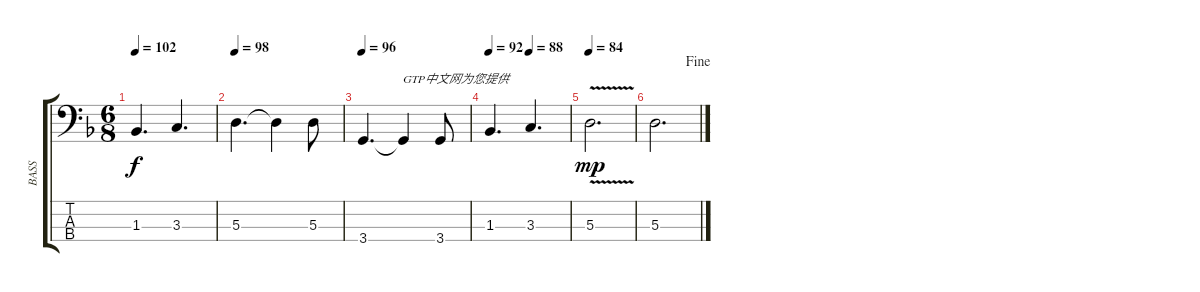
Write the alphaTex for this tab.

\track ("BASS" "BASS") {instrument electricbassfinger}
\staff {score tabs}
\tuning (G2 D2 A1 E1) {hide}
\ts (6 8)
\tempo 102
\clef f4
\ks f
1.3.4{d dy f} 3.3.4{d} |
\tempo 98
5.3.4{d} 5.3{t}.4 5.3.8 |
\tempo 96
3.4.4{d} 3.4{t}.4{txt "GTP中文网为您提供"} 3.4.8 |
\tempo 92
\tempo (88 0.5)
1.3.4{d} 3.3.4{d} |
\tempo 84
5.3{v}.2{d dy mp} |
\jump fine
5.3.2{d}
